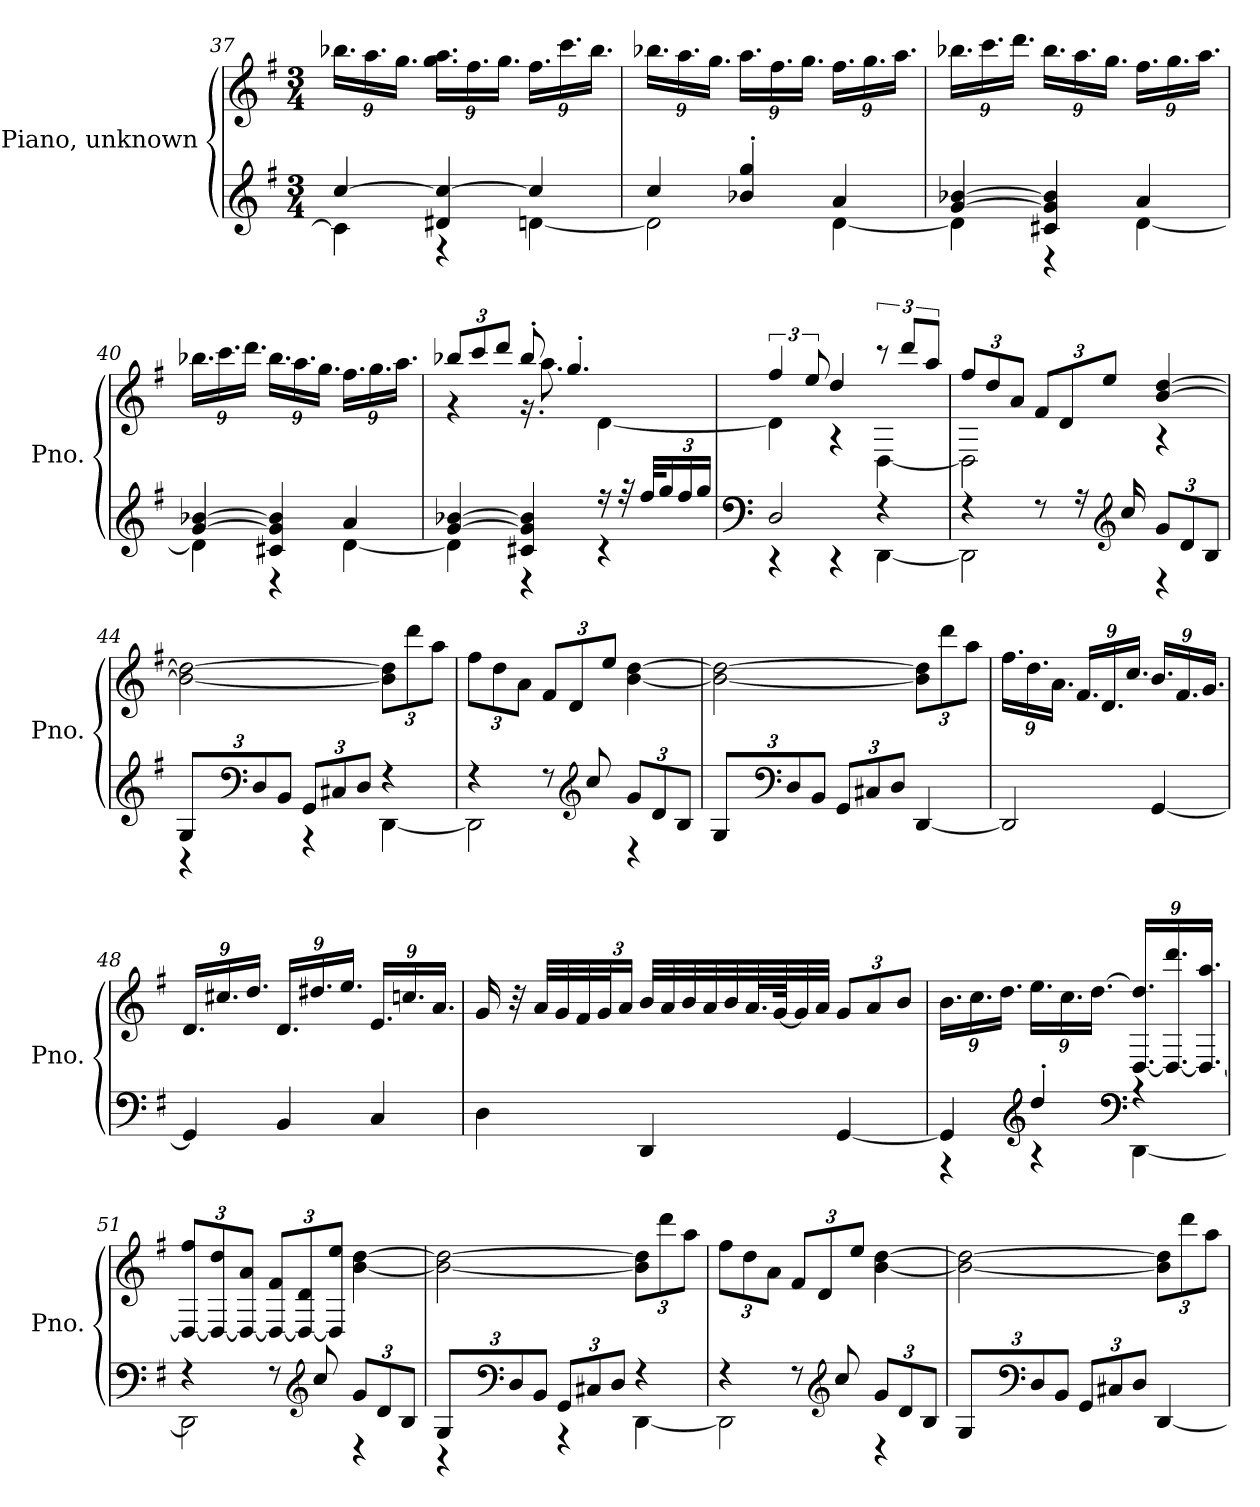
**kern	**kern
*part1	*part1
*staff2	*staff1
*I"Piano, unknown	*
*I'Pno.	*
*clefG2	*clefG2
*k[f#]	*k[f#]
*M3/4	*M3/4
=37	=37
*^	*
*	*	*Xbrackettup
[4cc/	4c\]	18.bb-X\LL
.	.	18.aa\
.	.	18.gg\JJ
4d#X/ 4cc/_	4r	18.gg\ 18.aa\LL
.	.	18.ff#\
.	.	18.gg\JJ
4cc/]	[4dn\	18.ff#\LL
.	.	18.ccc\
.	.	18.bb-\JJ
=38	=38	=38
4cc/	2d\]	18.bb-X\LL
.	.	18.aa\
.	.	18.gg\JJ
4b-X/' 4gg/'	.	18.aa\LL
.	.	18.ff#\
.	.	18.gg\JJ
4a/	[4d\	18.ff#\LL
.	.	18.gg\
.	.	18.aa\JJ
!!LO:LB:g=z
=39	=39	=39
[4g/ [4b-X/	4d\]	18.bb-X\LL
.	.	18.ccc\
.	.	18.ddd\JJ
4c#X/ 4g/] 4b-/]	4r	18.bb-\LL
.	.	18.aa\
.	.	18.gg\JJ
4a/	[4d\	18.ff#\LL
.	.	18.gg\
.	.	18.aa\JJ
=40	=40	=40
[4g/ [4b-X/	4d\]	18.bb-X\LL
.	.	18.ccc\
.	.	18.ddd\JJ
4c#X/ 4g/] 4b-/]	4r	18.bb-\LL
.	.	18.aa\
.	.	18.gg\JJ
4a/	[4d\	18.ff#\LL
.	.	18.gg\
.	.	18.aa\JJ
!!LO:LB:g=z
=41	=41	=41
*	*	*^
[4g/ [4b-X/	4d\]	12bb-X/L	4r
.	.	12ccc/	.
.	.	12ddd/J	.
4c#X/ 4g/] 4b-/]	4r	8bb-'/	16r
.	.	.	8.aa'\
.	.	4.gg'/	.
16r	4r	.	[4d\
32r	.	.	.
32ff#/KLL	.	.	.
*Xbrackettup	*	*	*
24gg/	.	.	.
24ff#/	.	.	.
24gg/JJ	.	.	.
=42	=42	=42	=42
*clefF4	*	*	*
*	*	*brackettup	*
2D/	4r	6ff#/	4d\]
.	.	12ee/	.
.	4r	4dd/	4r
4r	[4DD\	12r	[4D\
.	.	12ddd/L	.
.	.	12aa/J	.
=43	=43	=43	=43
*	*	*Xbrackettup	*
4r	2DD\]	12ff#/L	2D\]
.	.	12dd/	.
.	.	12a/J	.
8r	.	12f#/L	.
.	.	12d/	.
16r	.	.	.
.	.	12ee/J	.
*clefG2	*	*	*
16cc/	.	.	.
12g/L	4r	[4b/ [4dd/	4r
12d/	.	.	.
12B/J	.	.	.
*	*	*v	*v
!!LO:PB:g=z
=44	=44	=44
12G/L	4r	2b\_ 2dd\_
*clefF4	*	*
12D/	.	.
12BB/J	.	.
12GG/L	4r	.
12C#X/	.	.
12D/J	.	.
4r	[4DD\	12b\] 12dd\]L
.	.	12ddd\
.	.	12aa\J
=45	=45	=45
4r	2DD\]	12ff#\L
.	.	12dd\
.	.	12a\J
8r	.	12f#/L
.	.	12d/
*clefG2	*	*
8cc/	.	.
.	.	12ee/J
12g/L	4r	[4b\ [4dd\
12d/	.	.
12B/J	.	.
*v	*v	*
=46	=46
12G/L	2b\_ 2dd\_
*clefF4	*
12D/	.
12BB/J	.
12GG/L	.
12C#X/	.
12D/J	.
[4DD/	12b\] 12dd\]L
.	12ddd\
.	12aa\J
!!LO:LB:g=z
=47	=47
2DD/]	18.ff#\LL
.	18.dd\
.	18.a\JJ
.	18.f#/LL
.	18.d/
.	18.cc/JJ
[4GG/	18.b/LL
.	18.f#/
.	18.g/JJ
=48	=48
4GG/]	18.d/LL
.	18.cc#X/
.	18.dd/JJ
4BB/	18.d/LL
.	18.dd#X/
.	18.ee/JJ
4C/	18.e/LL
.	18.ccn/
.	18.a/JJ
!!LO:LB:g=z
=49	=49
4D\	16g/
.	32r
.	32a/LLL
.	32g/
.	32f#/
.	48g/J
.	24a/JJ
4DD/	32b/LLL
.	32a/
.	32b/
.	32a/
.	32b/
.	64.a/L
.	[128g/JK
.	32g/]
.	32a/JJJ
[4GG/	12g/L
.	12a/
.	12b/J
=50	=50
*^	*
4GG/]	4r	18.b\LL
.	.	18.cc\
.	.	18.dd\JJ
*clefG2	*	*
4dd'/	4r	18.ee\LL
.	.	18.cc\
.	.	[18.dd\JJ
*clefF4	*	*
4r	[4DD\	[18.D/ 18.dd/]LL
.	.	18.D/_ 18.ddd/
.	.	18.D/_ 18.aa/JJ
!!LO:LB:g=z
=51	=51	=51
4r	2DD\]	12D/_ 12ff#/L
.	.	12D/_ 12dd/
.	.	12D/_ 12a/J
8r	.	12D/_ 12f#/L
.	.	12D/_ 12d/
*clefG2	*	*
8cc/	.	.
.	.	12D/] 12ee/J
12g/L	4r	[4b\ [4dd\
12d/	.	.
12B/J	.	.
=52	=52	=52
12G/L	4r	2b\_ 2dd\_
*clefF4	*	*
12D/	.	.
12BB/J	.	.
12GG/L	4r	.
12C#X/	.	.
12D/J	.	.
4r	[4DD\	12b\] 12dd\]L
.	.	12ddd\
.	.	12aa\J
=53	=53	=53
4r	2DD\]	12ff#\L
.	.	12dd\
.	.	12a\J
8r	.	12f#/L
.	.	12d/
*clefG2	*	*
8cc/	.	.
.	.	12ee/J
12g/L	4r	[4b\ [4dd\
12d/	.	.
12B/J	.	.
*v	*v	*
!!LO:LB:g=z
=54	=54
12G/L	2b\_ 2dd\_
*clefF4	*
12D/	.
12BB/J	.
12GG/L	.
12C#X/	.
12D/J	.
[4DD/	12b\] 12dd\]L
.	12ddd\
.	12aa\J
=	=
*-	*-
